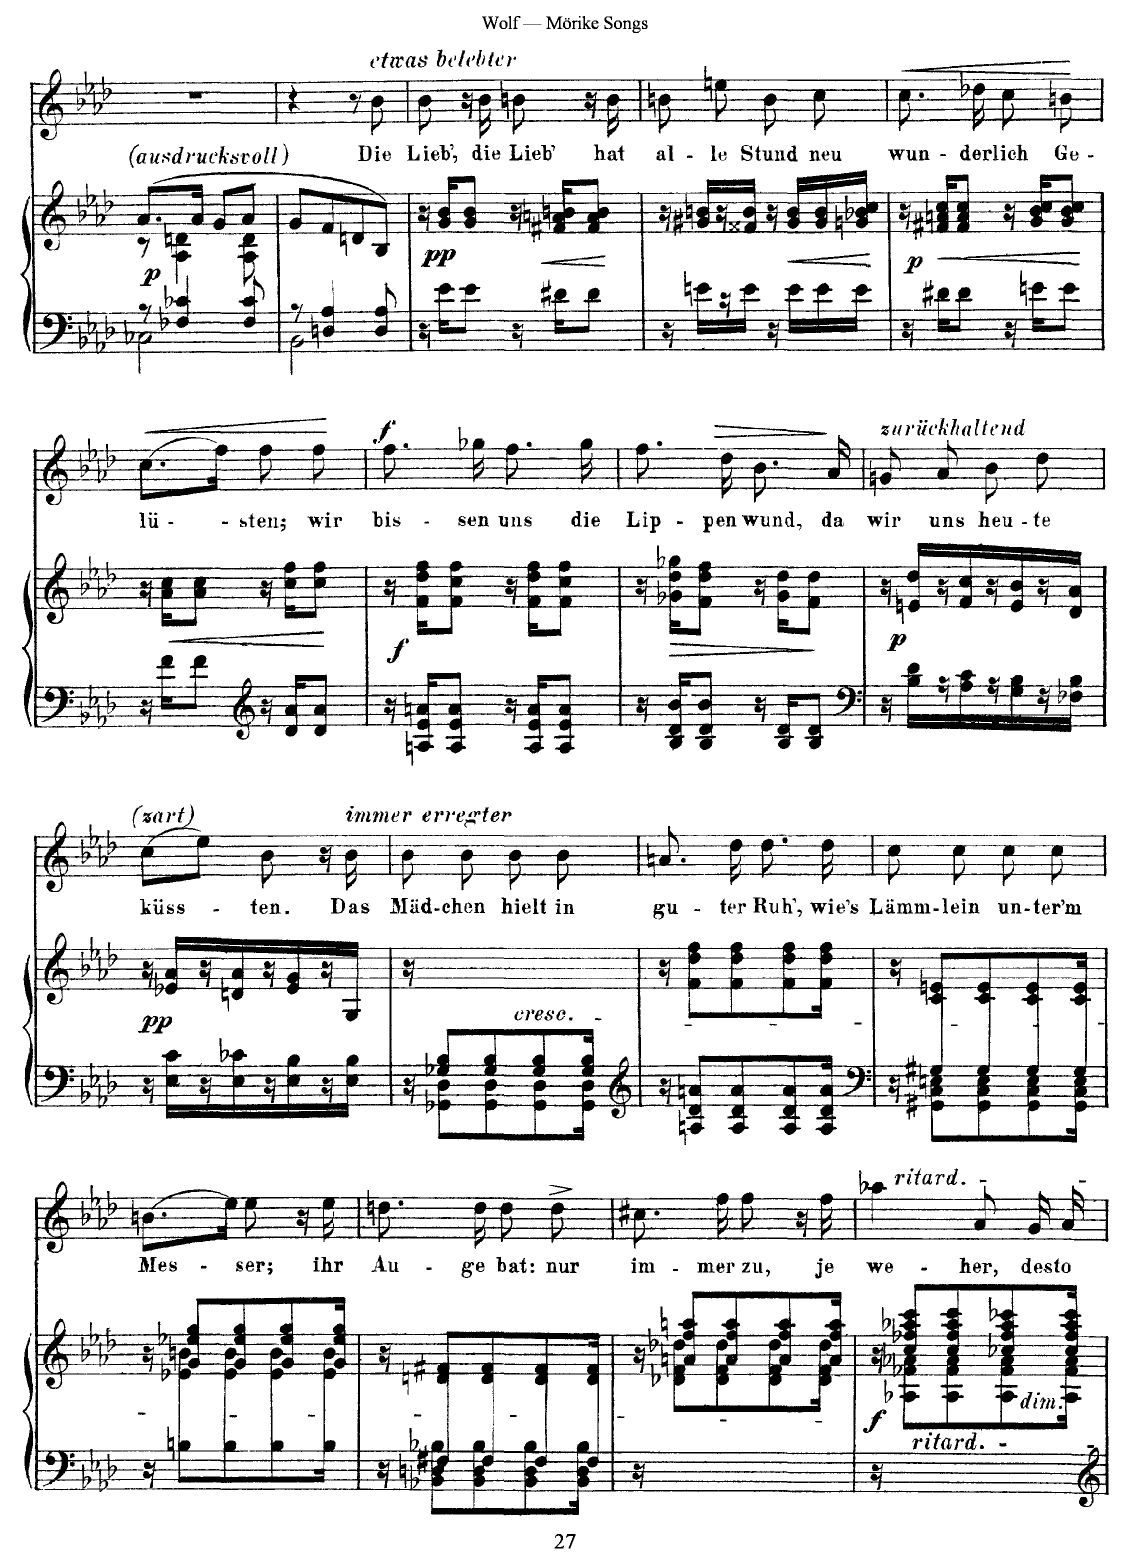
**kern	**kern	**dynam	**kern	**text	**dynam
*part2	*part2	*part2	*part1	*part1	*part1
*staff3	*staff2	*staff2/3	*staff1	*staff1	*staff1
*I"Piano	*	*	*I"Voice	*	*
*I'Pno	*	*	*	*	*
*clefF4	*clefG2	*	*clefG2	*	*
*k[b-e-a-d-]	*k[b-e-a-d-]	*	*k[b-e-a-d-]	*	*
*M4/8	*M4/8	*	*M4/8	*	*
=19	=19	=19	=19	=19	=19
*^	*^	*	*	*	*
!	!	!LO:TX:i:t=(ausdrucksvoll)	!	!	!	!	!
!	!	!	!	!LO:DY:b	!	!	!
8r	2C-X\	(8.a-/L	8r	p	2r	.	.
4F-X/ 4c-X/	.	.	4A-\ 4dn\	.	.	.	.
.	.	16a-/Jk	.	.	.	.	.
.	.	8g/L	.	.	.	.	.
8F-/ 8c-/	.	8a-/J	8A-\ 8d\	.	.	.	.
*	*	*v	*v	*	*	*	*
=20	=20	=20	=20	=20	=20	=20
8r	2BB-\	8g/L	.	4r	.	.
4Dn/ 4A-/	.	8f/	.	.	.	.
.	.	8dn/	.	8r	.	.
!	!	!	!	!LO:TX:a:i:t=etwas belebter	!	!
8D/ 8A-/	.	8B-/J)	.	8b-\	Die	.
*v	*v	*	*	*	*	*
=21	=21	=21	=21	=21	=21
!	!	!LO:DY:b	!	!	!
16r	16r	pp	8b-\	Lieb',	.
16e-\KL	16g/ 16b-/KL	.	.	.	.
8e-\J	8g/ 8b-/J	.	16r	.	.
.	.	.	16b-\	die	.
16r	16r	.	8bn\	Lieb'	.
!	!	!LO:HP:b	!	!	!
16d#X\KL	16f#X/ 16an/ 16bn/KL	<	.	.	.
8d#\J	8f#/ 8a/ 8b/J	.	16r	.	.
.	.	.	16b\	hat	.
.	.	[	.	.	.
=22	=22	=22	=22	=22	=22
16r	16r	.	8bn\	al-	.
16en\LL	16g#X/ 16bn/LL	.	.	.	.
16r	16r	.	8een\	-le	.
16e\JJ	16f##X/ 16b/JJ	.	.	.	.
16r	16r	.	8b\	Stund	.
!	!	!LO:HP:b	!	!	!
16e\LL	16g#/ 16b/LL	<	.	.	.
16e\	16g#/ 16b/	.	8cc\	neu	.
16e\JJ	16gn/ 16b-X/ 16cc/JJ	.	.	.	.
.	.	[	.	.	.
=23	=23	=23	=23	=23	=23
!	!	!LO:DY:b	!	!	!LO:HP:b
16r	16r	p	8.cc\	wun-	<
!	!	!LO:HP:b	!	!	!
16d#X\KL	16f#X/ 16an/ 16cc/KL	<	.	.	.
8d#\J	8f#/ 8a/ 8cc/J	.	.	.	.
.	.	.	16dd-X\	-der-	.
16r	16r	.	8cc\	-lich	.
16en\KL	16g/ 16b-/ 16cc/KL	.	.	.	.
8e\J	8g/ 8b-/ 8cc/J	.	8bn\	Ge-	.
.	.	[	.	.	[
=24	=24	=24	=24	=24	=24
!	!	!	!	!	!LO:HP:b
16r	16r	.	(8.cc\L	-lü-	<
!	!	!LO:HP:b	!	!	!
16f\KL	16a-\ 16cc\KL	<	.	.	.
8f\J	8a-\ 8cc\J	.	.	.	.
.	.	.	16ff\Jk)	.	.
*clefG2	*	*	*	*	*
16r	16r	.	8ff\	-sten;	.
16d-/ 16a-/KL	16cc\ 16ff\KL	.	.	.	.
8d-/ 8a-/J	8cc\ 8ff\J	.	8ff\	wir	.
.	.	[	.	.	[
=25	=25	=25	=25	=25	=25
!	!	!LO:DY:a=2	!	!	!LO:DY:a
16r	16r	f	8.ff\	bis-	f
16An/ 16e-/ 16an/KL	16f\ 16dd-\ 16ff\KL	.	.	.	.
8A/ 8e-/ 8a/J	8f\ 8cc\ 8ff\J	.	.	.	.
.	.	.	16gg-X\	-sen	.
16r	16r	.	8.ff\	uns	.
16A/ 16e-/ 16a/KL	16f\ 16dd-\ 16ff\KL	.	.	.	.
8A/ 8e-/ 8a/J	8f\ 8cc\ 8ff\J	.	.	.	.
.	.	.	16gg-\	die	.
=26	=26	=26	=26	=26	=26
16r	16r	.	8.ff\	Lip-	.
!	!	!LO:HP:b	!	!	!
16B-/ 16d-/ 16b-/KL	16g-X\ 16dd-\ 16gg-X\KL	>	.	.	.
8B-/ 8d-/ 8b-/J	8f\ 8dd-\ 8ff\J	.	.	.	.
!	!	!	!	!	!LO:HP:b
.	.	.	16dd-\	-pen	>
16r	16r	.	8.b-\	wund,	.
16B-/ 16d-/KL	16g-\ 16dd-\KL	.	.	.	.
8B-/ 8d-/J	8f\ 8dd-\J	.	.	.	.
.	.	.	16a-/	da	.
.	.	]	.	.	]
=27	=27	=27	=27	=27	=27
*clefF4	*	*	*	*	*
!	!	!	!LO:TX:i:t=zurückhaltend	!	!
!	!	!LO:DY:b	!	!	!
16r	16r	p	8gn/	wir	.
16B-\ 16d-\LL	16en/ 16dd-/LL	.	.	.	.
16r	16r	.	8a-/	uns	.
16A-\ 16c\	16f/ 16cc/	.	.	.	.
16r	16r	.	8b-\	heu-	.
16G\ 16B-\	16e/ 16b-/	.	.	.	.
16r	16r	.	8dd-\	-te	.
16F-X\ 16B-\JJ	16d-/ 16a-/JJ	.	.	.	.
=28	=28	=28	=28	=28	=28
!	!	!	!LO:TX:i:t=(zart)	!	!
!	!	!LO:DY:b	!	!	!
16r	16r	pp	(8cc\L	küss-	.
16E-\ 16c\LL	16e-X/ 16a-/LL	.	.	.	.
16r	16r	.	8ee-\J)	.	.
16E-\ 16c-X\	16dn/ 16a-/	.	.	.	.
16r	16r	.	8b-\	-ten.	.
16E-\ 16B-\	16e-/ 16g/	.	.	.	.
16r	16r	.	16r	.	.
!	!	!	!LO:TX:a:i:t=immer erregter	!	!
16E-\ 16B-\JJ	16G/JJ	.	16b-\	Das	.
=29	=29	=29	=29	=29	=29
*^	*	*	*	*	*
16ryy	16r	16r	.	8b-\	Mäd-	.
8G-X/ 8B-/L	8GG-X\ 8D-\L	4..ryy	.	.	.	.
.	.	.	.	8b-\	-chen	.
8G-/ 8B-/	8GG-\ 8D-\	.	.	.	.	.
.	.	.	.	8b-\	hielt	.
8G-/ 8B-/	8GG-\ 8D-\	.	.	.	.	.
.	.	.	.	8b-\	in	.
16G-/ 16B-/Jk	16GG-\ 16D-\Jk	.	.	.	.	.
*v	*v	*	*	*	*	*
=30	=30	=30	=30	=30	=30
*clefG2	*	*	*	*	*
16r	16r	.	8.an/	gu-	.
8An/ 8d-/ 8an/L	8f\ 8dd-\ 8ff\L	.	.	.	.
8A/ 8d-/ 8a/	8f\ 8dd-\ 8ff\	.	16dd-\	-ter	.
.	.	.	8.dd-\	Ruh',	.
8A/ 8d-/ 8a/	8f\ 8dd-\ 8ff\	.	.	.	.
16A/ 16d-/ 16a/Jk	16f\ 16dd-\ 16ff\Jk	.	16dd-\	wie's	.
=31	=31	=31	=31	=31	=31
*clefF4	*	*	*	*	*
*^	*^	*	*	*	*
*	*^	*	*	*	*	*	*
16ryy	16r	16ryy	16r	16r	.	8cc\	Lämm-	.
8A-/L	8GG#X\ 8C\ 8En\L	8ryy	8c/ 8en/L	4..ryy	.	.	.	.
.	.	.	.	.	.	8cc\	-lein	.
8A-/	8GG#\ 8C\ 8E\	8ryy	8c/ 8e/	.	.	.	.	.
.	.	.	.	.	.	8cc\	un-	.
8A-/	8GG#\ 8C\ 8E\	8ryy	8c/ 8e/	.	.	.	.	.
.	.	.	.	.	.	8cc\	-term	.
[16A-/Jk	16GG#\ 16C\ 16E\Jk	16ryy	16c/ 16e/Jk	.	.	.	.	.
*v	*v	*v	*	*	*	*	*	*
=32	=32	=32	=32	=32	=32	=32
16r	16r	16A-\KL]	.	(8.bn\L	Mes-	.
8Bn\L	8g/ 8ee-X/ 8gg/L	8e-X\ 8bn\	.	.	.	.
8B\	8g/ 8ee-/ 8gg/	8e-\ 8b\	.	16ee-\Jk)	.	.
.	.	.	.	8ee-\	-ser;	.
8B\	8g/ 8ee-/ 8gg/	8e-\ 8b\	.	.	.	.
.	.	.	.	16r	.	.
16B\Jk	16g/ 16ee-/ 16gg/Jk	16e-\ 16b\Jk	.	16ee-\	ihr	.
*	*v	*v	*	*	*	*
=33	=33	=33	=33	=33	=33
*^	*	*	*	*	*
16r	16ryy	16r	.	8.ddn\	Au-	.
8BB-X\ 8Dn\ 8B-X\L	8F#X/L	8dn/ 8f#X/L	.	.	.	.
8BB-\ 8D\ 8B-\	8F#/	8d/ 8f#/	.	16dd\	-ge	.
.	.	.	.	8dd\	bat:	.
8BB-\ 8D\ 8B-\	8F#/	8d/ 8f#/	.	.	.	.
.	.	.	.	8dd^\	nur	.
16BB-\ 16D\ 16B-\Jk	16F#/Jk	16d/ 16f#/Jk	.	.	.	.
*v	*v	*	*	*	*	*
=34	=34	=34	=34	=34	=34
*	*^	*	*	*	*
16r	16r	16ryy	.	8.cc#X\	im-	.
4..ryy	8an/ 8ff/ 8aan/L	8d-X/ 8f/ 8dd-X/L	.	.	.	.
.	8a/ 8ff/ 8aa/	8d-/ 8f/ 8dd-/	.	16ff\	-mer	.
.	.	.	.	8ff\	zu,	.
.	8a/ 8ff/ 8aa/	8d-/ 8f/ 8dd-/	.	.	.	.
.	.	.	.	16r	.	.
.	16a/ 16ff/ 16aa/Jk	16d-/ 16f/ 16dd-/Jk	.	16ff\	je	.
=35	=35	=35	=35	=35	=35	=35
!	!	!	!	!LO:TX:a:t=ritard.	!	!
!LO:TX:a:t=ritard.	!	!	!	!	!	!
!	!	!	!LO:DY:a=2	!	!	!
16r	16r	16ryy	f	4aa-X\	we-	.
4..ryy	8cc/ 8ff-X/ 8aa-X/ 8ccc/L	8A-X\ 8f-X\ 8a-X\L	.	.	.	.
.	8cc/ 8ff-/ 8aa-/ 8ccc/	8A-\ 8f-\ 8a-\	.	.	.	.
.	.	.	.	8a-/	-her	.
!	!LO:TX:b:i:t=dim.	!	!	!	!	!
.	8cc-X/ 8ff-/ 8aa-/ 8ccc-X/	8A-\ 8f-\ 8a-\	.	.	.	.
.	.	.	.	16g/	des-	.
.	16cc-/ 16ff-/ 16aa-/ 16ccc-/Jk	16A-\ 16f-\ 16a-\Jk	.	16a-/	-to	.
*	*v	*v	*	*	*	*
=	=	=	=	=	=
*-	*-	*-	*-	*-	*-
